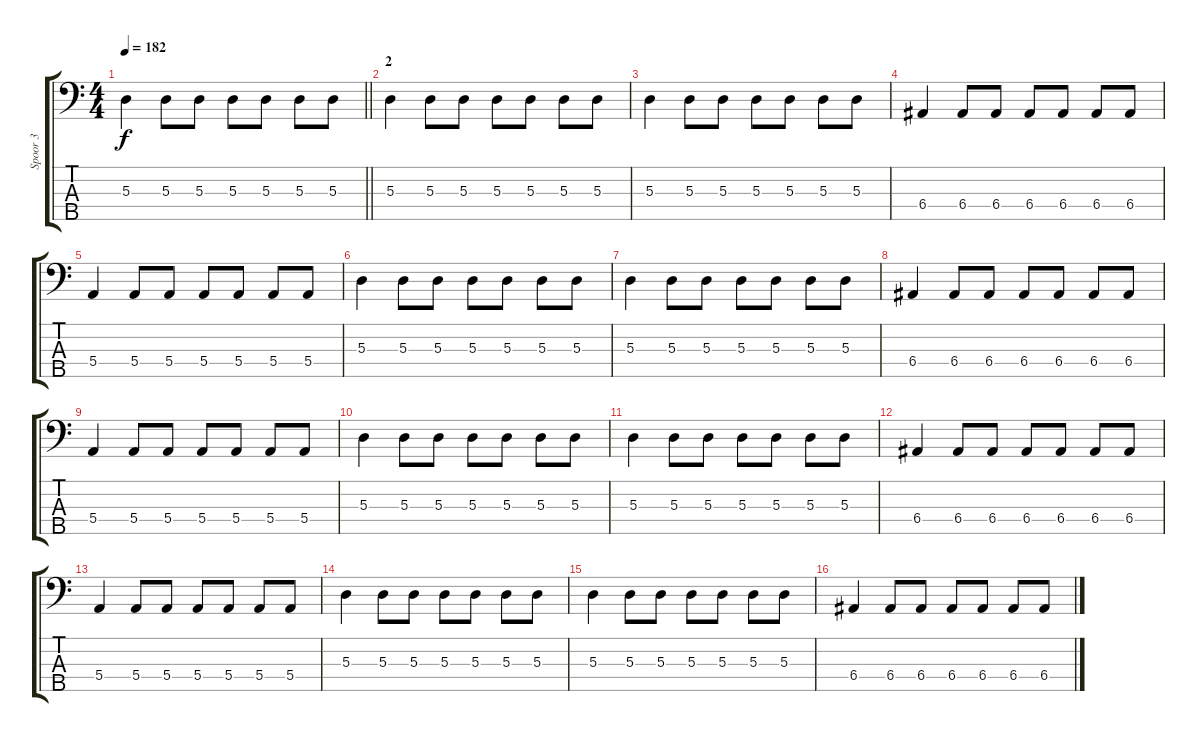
\track ("Spoor 3" "Spoor 3") {instrument electricbassfinger}
\staff {score tabs}
\tuning (G2 D2 A1 E1 B0) {hide}
\ts (4 4)
\tempo 182
\clef f4
\barLineRight lightlight
\ks c
5.3.4{dy f} 5.3.8 5.3.8 5.3.8 5.3.8 5.3.8 5.3.8 |
\section ("" "2")
5.3.4 5.3.8 5.3.8 5.3.8 5.3.8 5.3.8 5.3.8 |
5.3.4 5.3.8 5.3.8 5.3.8 5.3.8 5.3.8 5.3.8 |
6.4.4 6.4.8 6.4.8 6.4.8 6.4.8 6.4.8 6.4.8 |
5.4.4 5.4.8 5.4.8 5.4.8 5.4.8 5.4.8 5.4.8 |
5.3.4 5.3.8 5.3.8 5.3.8 5.3.8 5.3.8 5.3.8 |
5.3.4 5.3.8 5.3.8 5.3.8 5.3.8 5.3.8 5.3.8 |
6.4.4 6.4.8 6.4.8 6.4.8 6.4.8 6.4.8 6.4.8 |
5.4.4 5.4.8 5.4.8 5.4.8 5.4.8 5.4.8 5.4.8 |
5.3.4 5.3.8 5.3.8 5.3.8 5.3.8 5.3.8 5.3.8 |
5.3.4 5.3.8 5.3.8 5.3.8 5.3.8 5.3.8 5.3.8 |
6.4.4 6.4.8 6.4.8 6.4.8 6.4.8 6.4.8 6.4.8 |
5.4.4 5.4.8 5.4.8 5.4.8 5.4.8 5.4.8 5.4.8 |
5.3.4 5.3.8 5.3.8 5.3.8 5.3.8 5.3.8 5.3.8 |
5.3.4 5.3.8 5.3.8 5.3.8 5.3.8 5.3.8 5.3.8 |
6.4.4 6.4.8 6.4.8 6.4.8 6.4.8 6.4.8 6.4.8
